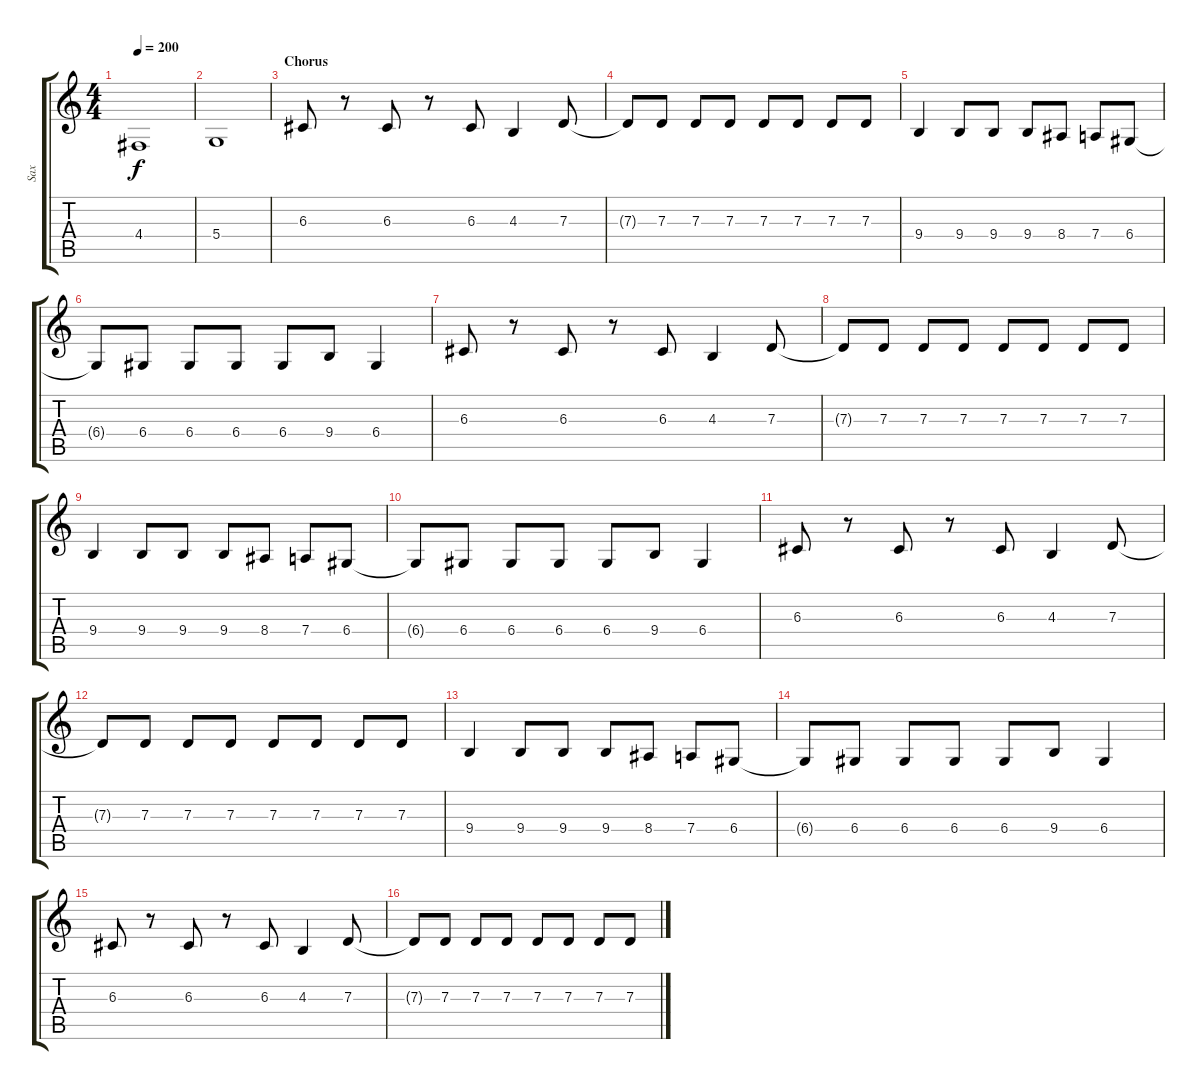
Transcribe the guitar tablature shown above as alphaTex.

\track ("Sax" "Sax") {instrument altosax}
\staff {score tabs}
\tuning (E4 B3 G3 D3 A2 E2) {hide}
\ts (4 4)
\tempo 200
\clef g2
\ks c
4.4.1{dy f} |
5.4.1 |
\section ("" "Chorus")
6.3.8 r.8 6.3.8 r.8 6.3.8 4.3.4 7.3.8 |
7.3{t}.8 7.3.8 7.3.8 7.3.8 7.3.8 7.3.8 7.3.8 7.3.8 |
9.4.4 9.4.8 9.4.8 9.4.8 8.4.8 7.4.8 6.4.8 |
6.4{t}.8 6.4.8 6.4.8 6.4.8 6.4.8 9.4.8 6.4.4 |
6.3.8 r.8 6.3.8 r.8 6.3.8 4.3.4 7.3.8 |
7.3{t}.8 7.3.8 7.3.8 7.3.8 7.3.8 7.3.8 7.3.8 7.3.8 |
9.4.4 9.4.8 9.4.8 9.4.8 8.4.8 7.4.8 6.4.8 |
6.4{t}.8 6.4.8 6.4.8 6.4.8 6.4.8 9.4.8 6.4.4 |
6.3.8 r.8 6.3.8 r.8 6.3.8 4.3.4 7.3.8 |
7.3{t}.8 7.3.8 7.3.8 7.3.8 7.3.8 7.3.8 7.3.8 7.3.8 |
9.4.4 9.4.8 9.4.8 9.4.8 8.4.8 7.4.8 6.4.8 |
6.4{t}.8 6.4.8 6.4.8 6.4.8 6.4.8 9.4.8 6.4.4 |
6.3.8 r.8 6.3.8 r.8 6.3.8 4.3.4 7.3.8 |
7.3{t}.8 7.3.8 7.3.8 7.3.8 7.3.8 7.3.8 7.3.8 7.3.8
